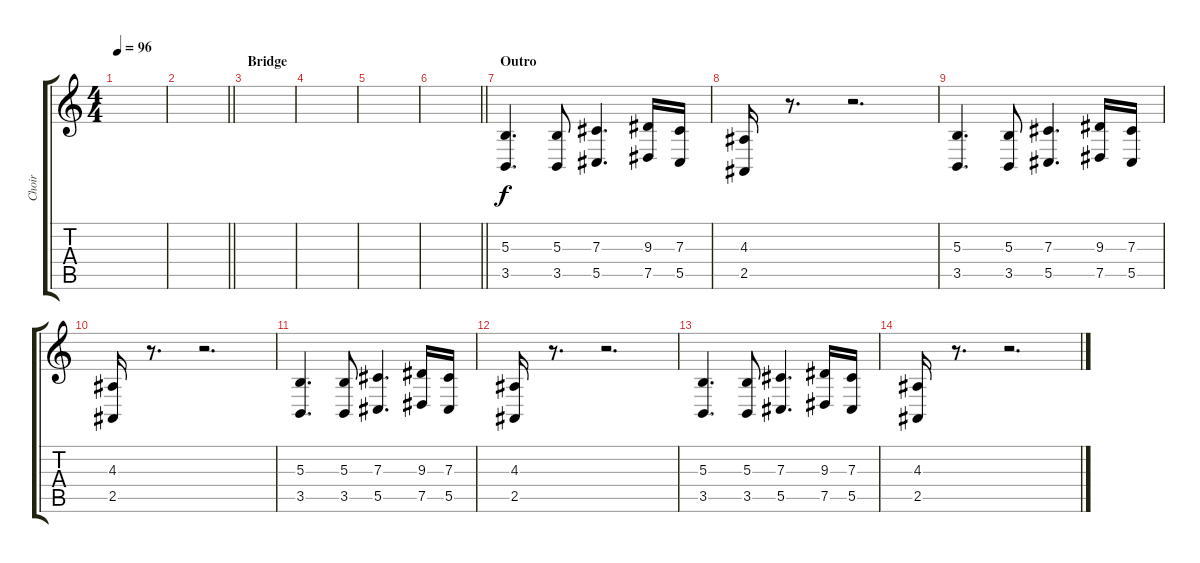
\track ("Choir" "Choir") {instrument choiraahs}
\staff {score tabs}
\tuning (Eb4 Bb3 Gb3 Db3 Ab2 Eb2) {hide}
\ts (4 4)
\tempo 96
\clef g2
\ks c
|
\barLineRight lightlight
|
\section ("" "Bridge")
|
|
|
\barLineRight lightlight
|
\section ("" "Outro")
(5.3 3.5).4{d} (5.3 3.5).8 (7.3 5.5).4{d} (9.3 7.5).16 (7.3 5.5).16 |
(4.3 2.5).16 r.8{d} r.2{d} |
(5.3 3.5).4{d} (5.3 3.5).8 (7.3 5.5).4{d} (9.3 7.5).16 (7.3 5.5).16 |
(4.3 2.5).16 r.8{d} r.2{d} |
(5.3 3.5).4{d} (5.3 3.5).8 (7.3 5.5).4{d} (9.3 7.5).16 (7.3 5.5).16 |
(4.3 2.5).16 r.8{d} r.2{d} |
(5.3 3.5).4{d} (5.3 3.5).8 (7.3 5.5).4{d} (9.3 7.5).16 (7.3 5.5).16 |
(4.3 2.5).16 r.8{d} r.2{d}
